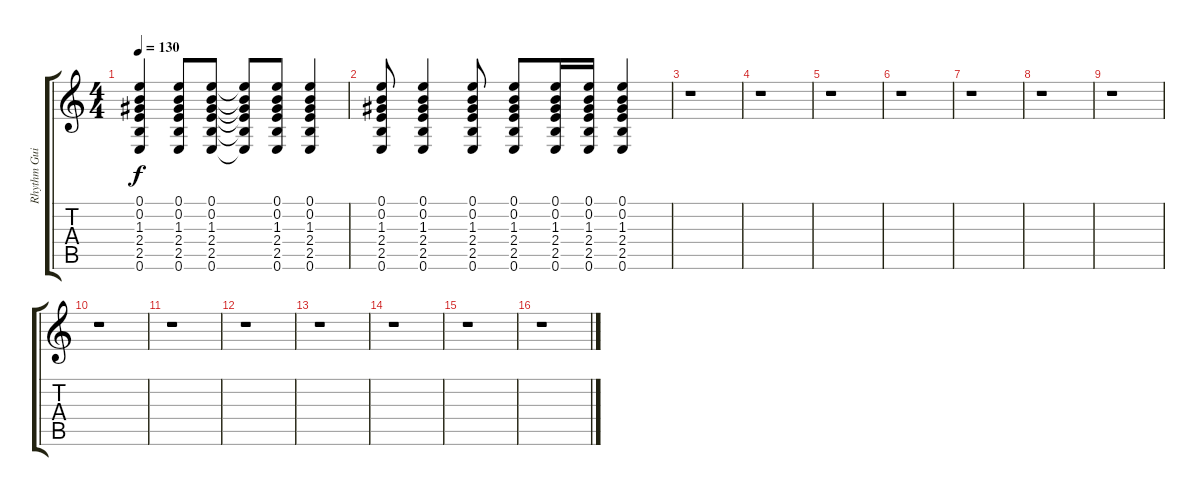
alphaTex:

\track ("Rhythm Guitar (Nashville Tuning)" "Rhythm Gui") {instrument acousticguitarsteel}
\staff {score tabs}
\tuning (E4 B3 G3 D3 A2 E2) {hide}
\ts (4 4)
\tempo 130
\clef g2
\ks c
(0.1 0.2 1.3 2.4 2.5 0.6).4{dy f} (0.1 0.2 1.3 2.4 2.5 0.6).8 (0.1 0.2 1.3 2.4 2.5 0.6).8 (0.1{t} 0.2{t} 1.3{t} 2.4{t} 2.5{t} 0.6{t}).8 (0.1 0.2 1.3 2.4 2.5 0.6).8 (0.1 0.2 1.3 2.4 2.5 0.6).4 |
(0.1 0.2 1.3 2.4 2.5 0.6).8 (0.1 0.2 1.3 2.4 2.5 0.6).4 (0.1 0.2 1.3 2.4 2.5 0.6).8 (0.1 0.2 1.3 2.4 2.5 0.6).8 (0.1 0.2 1.3 2.4 2.5 0.6).16 (0.1 0.2 1.3 2.4 2.5 0.6).16 (0.1 0.2 1.3 2.4 2.5 0.6).4 |
r.1 |
r.1 |
r.1 |
r.1 |
r.1 |
r.1 |
r.1 |
r.1 |
r.1 |
r.1 |
r.1 |
r.1 |
r.1 |
r.1
